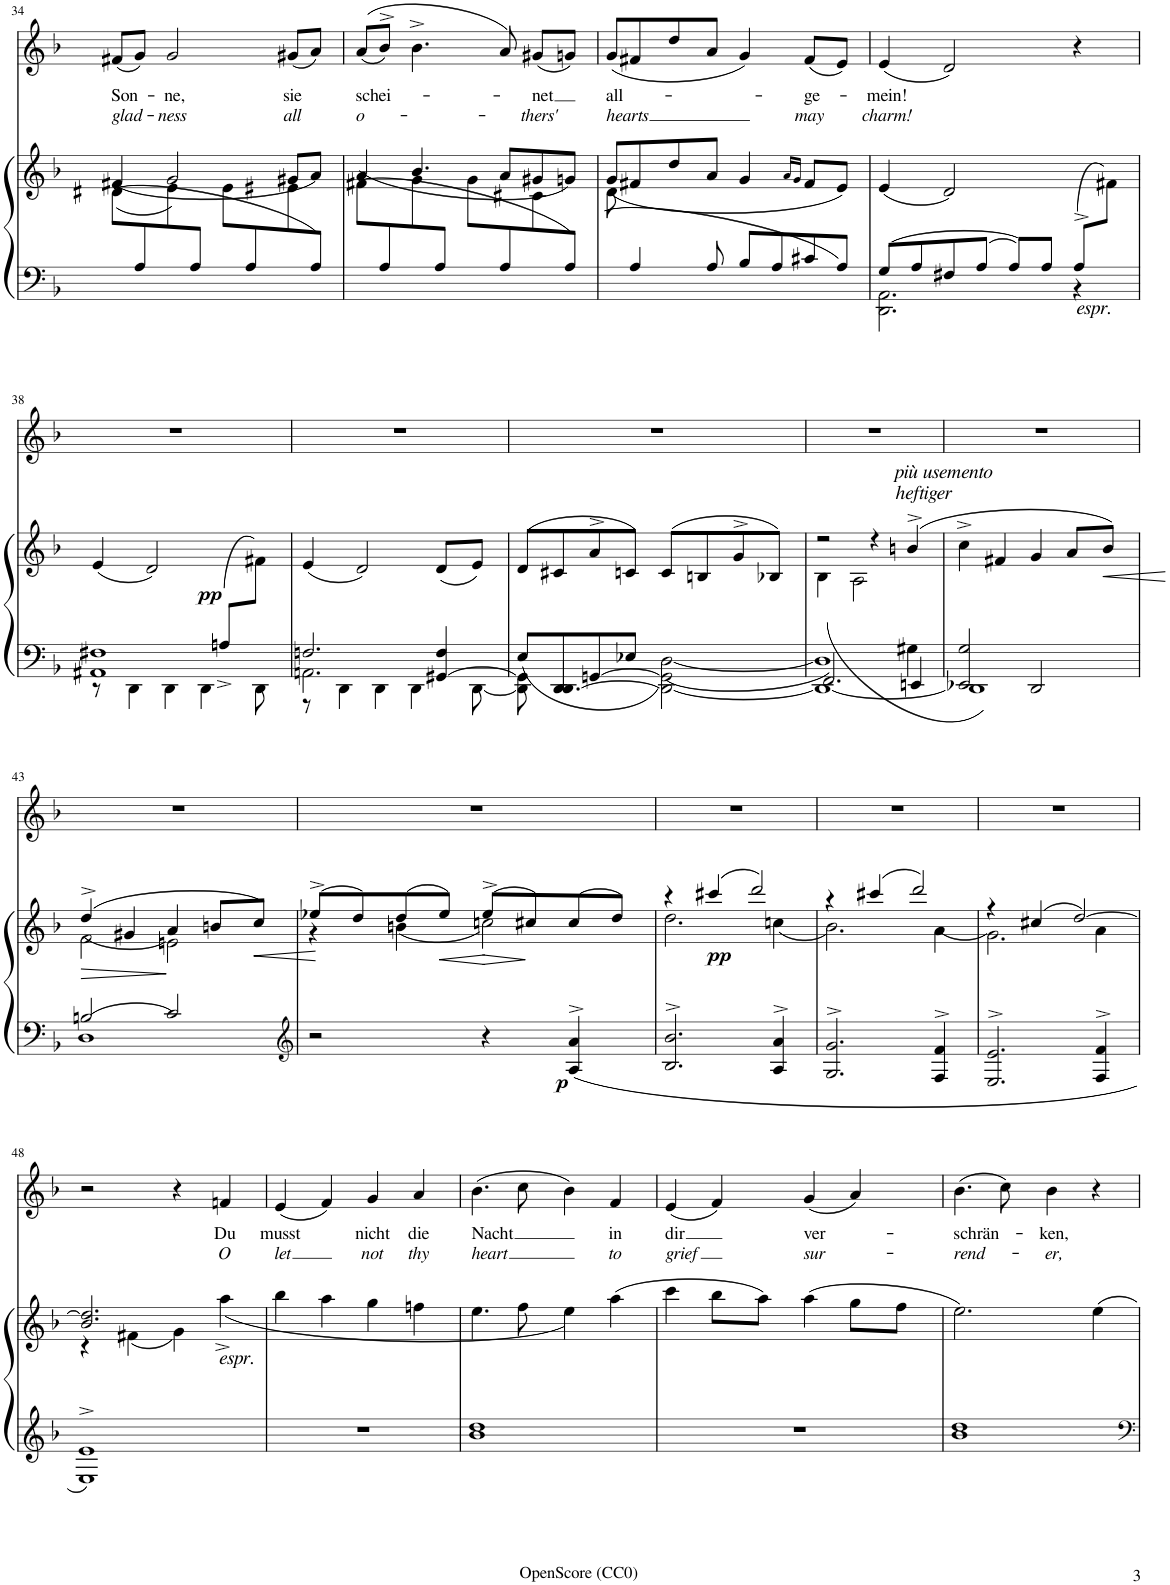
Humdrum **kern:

**kern	**kern	**dynam	**kern	**text	**text
*part2	*part2	*part2	*part1	*part1	*part1
*staff3	*staff2	*staff2/3	*staff1	*staff1	*staff1
*I"Piano	*	*	*I"Gesang Voice	*	*
*I'Pno	*	*	*	*	*
!!LO:PB:g=z
*clefF4	*clefG2	*	*clefG2	*	*
*k[b-]	*k[b-]	*	*k[b-]	*	*
*M4/4	*M4/4	*	*M4/4	*	*
=34	=34	=34	=34	=34	=34
*	*^	*	*	*	*
!	!	!	!	!	!LO:LY:b	!LO:LY:b
8ryy	((4f#X/	(8d#X\L	.	(8f#X/L	Son-	glad-
8A/	.	8ryy	.	8g/J)	.	.
!	!	!	!	!	!LO:LY:b	!LO:LY:b
8ryy	2g/)	8e\	.	2g/	-ne,	-ness
8A/J	.	8ryy	.	.	.	.
8ryy	.	8e\L	.	.	.	.
8A/	.	8ryy	.	.	.	.
!	!	!	!	!	!LO:LY:b	!LO:LY:b
8ryy	8g#X/L	8e#X\	.	(8g#X/L	sie	all
8A/J)	8a/J)	8ryy	.	8a/J)	.	.
=35	=35	=35	=35	=35	=35	=35
!	!	!	!	!	!LO:LY:b	!LO:LY:b
8ryy	(4a/	(8f#X\L	.	((8a/L	schei-	o-
8A/	.	8ryy	.	8b-^>/J)	.	.
8ryy	4.b-/	8g\	.	4.b-^\	.	.
8A/J	.	8ryy	.	.	.	.
8ryy	.	8g\L	.	.	.	.
8A/	8a/L	8ryy	.	8a/)	.	.
!	!	!	!	!	!LO:LY:b	!LO:LY:b
8ryy	8g#X/	8c#X\	.	(8g#X/L	-net	-thers'
8A/J)	8gn/J)	8ryy	.	8gn/J)	.	.
=36	=36	=36	=36	=36	=36	=36
!	!	!	!	!	!LO:LY:b	!LO:LY:b
8ryy	(8g/L	(8d\	.	(8g/L	all-	hearts
4A/	8f#X/	2..ryy	.	8f#X/	.	.
.	8dd/	.	.	8dd/	.	.
8A/	8a/J	.	.	8a/J	.	.
8B-/L	4g/	.	.	4g/)	.	.
8A/	.	.	.	.	.	.
.	16qa/LL	.	.	.	.	.
.	16qg/JJ	.	.	.	.	.
!	!	!	!	!	!LO:LY:b	!LO:LY:b
8c#X/	8f#/L	.	.	(8f#/L	-ge-	may
8A/J)	8e/J)	.	.	8e/J)	.	.
=37	=37	=37	=37	=37	=37	=37
*^	*	*	*	*	*	*
!	!	!	!	!	!	!LO:LY:b	!LO:LY:b
8G/L	2.DD\ 2.AA\	(4e/	2..ryy	.	(4e/	-mein!	charm!
8A/	.	.	.	.	.	.	.
8F#X/	.	2d/)	.	.	2d/)	.	.
8A/J	.	.	.	.	.	.	.
8A/L	.	.	.	.	.	.	.
8A/J	.	.	.	.	.	.	.
(8A^/L	4r	4ryy	.	.	4r	.	.
!LO:TX:b:i:t=espr.	!	!	!	!	!	!	!
8ryy	.	.	8f#X\J)	.	.	.	.
*	*	*v	*v	*	*	*	*
!!LO:LB:g=z
=38	=38	=38	=38	=38	=38	=38
*	*^	*	*	*	*	*
2.ryy	1AA#X 1F#X	8r	(4e/	.	1r	.	.
.	.	4DD\	.	.	.	.	.
.	.	.	2d/)	.	.	.	.
.	.	4DD\	.	.	.	.	.
.	.	4DD\	.	.	.	.	.
!	!	!	!	!LO:DY:b	!	!	!
(8An^/L	.	.	8ryy	pp	.	.	.
8ryy	.	8DD\	8f#X\J)	.	.	.	.
=39	=39	=39	=39	=39	=39	=39	=39
2.Fn/	2.AAn\	8r	(4e/	.	1r	.	.
.	.	4DD\	.	.	.	.	.
.	.	.	2d/)	.	.	.	.
.	.	4DD\	.	.	.	.	.
.	.	4DD\	.	.	.	.	.
8F/	[4GG#X/	.	(8d/L	.	.	.	.
8ryy	.	[8DD\	8e/J)	.	.	.	.
*	*v	*v	*	*	*	*	*
=40	=40	=40	=40	=40	=40	=40
8E/L	8DD\] 8GG#\]	(8d/L	.	1r	.	.
8DD/	[4.DD/	8c#X/	.	.	.	.
[8GGn/	.	8a^>/	.	.	.	.
8E-X/J	.	8cn/J)	.	.	.	.
[2D\	2DD\_ 2GG\]	(8c/L	.	.	.	.
.	.	8Bn/	.	.	.	.
.	.	8g^>/	.	.	.	.
.	.	8B-X/J)	.	.	.	.
=41	=41	=41	=41	=41	=41	=41
*	*^	*^	*	*	*	*
2.ryy	1DD_ 1D]	2.FF/	2r	(4B-\	.	1r	.	.
.	.	.	.	2A\	.	.	.	.
.	.	.	4r	.	.	.	.	.
!	!	!	!LO:TX:a:i:t=più usemento	!	!	!	!	!
!	!	!	!LO:TX:a:t=heftiger	!	!	!	!	!
4G#X\	.	4EEn/	(4bn^/	4ryy	.	.	.	.
*	*v	*v	*	*	*	*	*	*
*	*	*v	*v	*	*	*	*
=42	=42	=42	=42	=42	=42	=42
2EE-X/ 2G/	1DD])	4cc^\	.	1r	.	.
.	.	4f#X/	.	.	.	.
2DD/	.	4g/	.	.	.	.
.	.	8a/L	.	.	.	.
!	!	!	!LO:HP:b	!	!	!
.	.	8b-/J)	<	.	.	.
*v	*v	*	*	*	*	*
.	.	[	.	.	.
!!LO:LB:g=z
=43	=43	=43	=43	=43	=43
*^	*	*	*	*	*
!	!	!	!LO:HP:b	!	!	!
*	*	*^	*	*	*	*
2Bn/	1D	(4dd^/	(2f\	>	1r	.	.
.	.	4g#X/	.	]	.	.	.
2c/	.	4a/	2en\)	.	.	.	.
.	.	8bn/L	.	.	.	.	.
!	!	!	!	!LO:HP:b	!	!	!
.	.	8cc/J)	.	<	.	.	.
*v	*v	*	*	*	*	*	*
*	*v	*v	*	*	*	*
.	.	[	.	.	.
=44	=44	=44	=44	=44	=44
*clefG2	*	*	*	*	*
*	*^	*	*	*	*
2r	(8ee-X^>/L	4r	.	1r	.	.
.	8dd/)	.	.	.	.	.
.	(8dd/	(4bn\	.	.	.	.
!	!	!	!LO:HP:b	!	!	!
.	8ee-/J)	.	<	.	.	.
!	!	!	!LO:HP:n=1:b	!	!	!
4r	(8ee-^>/L	2ccn\)	[ >	.	.	.
.	8cc#X/)	.	]	.	.	.
!	!	!	!LO:DY:b=2	!	!	!
4A/^> 4a/^>	(8cc#/	.	p	.	.	.
.	8dd/J)	.	.	.	.	.
=45	=45	=45	=45	=45	=45	=45
2.B-/^> 2.b-/^>	4r	2.dd\	.	1r	.	.
!	!	!	!LO:DY:b	!	!	!
.	(4ccc#X/	.	pp	.	.	.
.	2ddd/)	.	.	.	.	.
4A/^> 4a/^>	.	(4ccn\	.	.	.	.
=46	=46	=46	=46	=46	=46	=46
2.G/^> 2.g/^>	4r	2.b-\)	.	1r	.	.
.	(4ccc#X/	.	.	.	.	.
.	2ddd/)	.	.	.	.	.
4F/^> 4f/^>	.	(4a\	.	.	.	.
=47	=47	=47	=47	=47	=47	=47
2.E/^> 2.e/^>	4r	2.g\)	.	1r	.	.
.	(4cc#X/	.	.	.	.	.
.	[2dd/)	.	.	.	.	.
4F/^> 4f/^>	.	4a\	.	.	.	.
!!LO:LB:g=z
=48	=48	=48	=48	=48	=48	=48
1E^> 1e^>	2.b-/ 2.dd/]	4r	.	2r	.	.
.	.	(4f#X\	.	.	.	.
.	.	4g\)	.	4r	.	.
!	!LO:TX:b:i:t=espr.	!	!	!	!	!
!	!	!	!	!	!LO:LY:b	!LO:LY:b
.	4ryy	(4aa^\	.	4fn/	Du	O
=49	=49	=49	=49	=49	=49	=49
!	!	!	!	!	!LO:LY:b	!LO:LY:b
*	*v	*v	*	*	*	*
1r	4bb-\	.	(4e/	musst	let
.	4aa\	.	4f/)	.	.
!	!	!	!	!LO:LY:b	!LO:LY:b
.	4gg\	.	4g/	nicht	not
!	!	!	!	!LO:LY:b	!LO:LY:b
.	4ffn\	.	4a/	die	thy
=50	=50	=50	=50	=50	=50
!	!	!	!	!LO:LY:b	!LO:LY:b
1b- 1dd	4.ee\	.	(4.b-\	Nacht	heart
.	8ff\	.	8cc\	.	.
.	4ee\)	.	4b-\)	.	.
!	!	!	!	!LO:LY:b	!LO:LY:b
.	(4aa\	.	4f/	in	to
=51	=51	=51	=51	=51	=51
!	!	!	!	!LO:LY:b	!LO:LY:b
1r	4ccc\	.	(4e/	dir	grief
.	8bb-\L	.	4f/)	.	.
.	8aa\J)	.	.	.	.
!	!	!	!	!LO:LY:b	!LO:LY:b
.	(4aa\	.	(4g/	ver-	sur-
.	8gg\L	.	4a/)	.	.
.	8ff\J	.	.	.	.
=52	=52	=52	=52	=52	=52
!	!	!	!	!LO:LY:b	!LO:LY:b
1b- 1dd	2.ee\)	.	(4.b-\	-schrän-	-rend-
.	.	.	8cc\)	.	.
!	!	!	!	!LO:LY:b	!LO:LY:b
.	.	.	4b-\	-ken,	-er,
.	4ee\	.	4r	.	.
=	=	=	=	=	=
*-	*-	*-	*-	*-	*-
